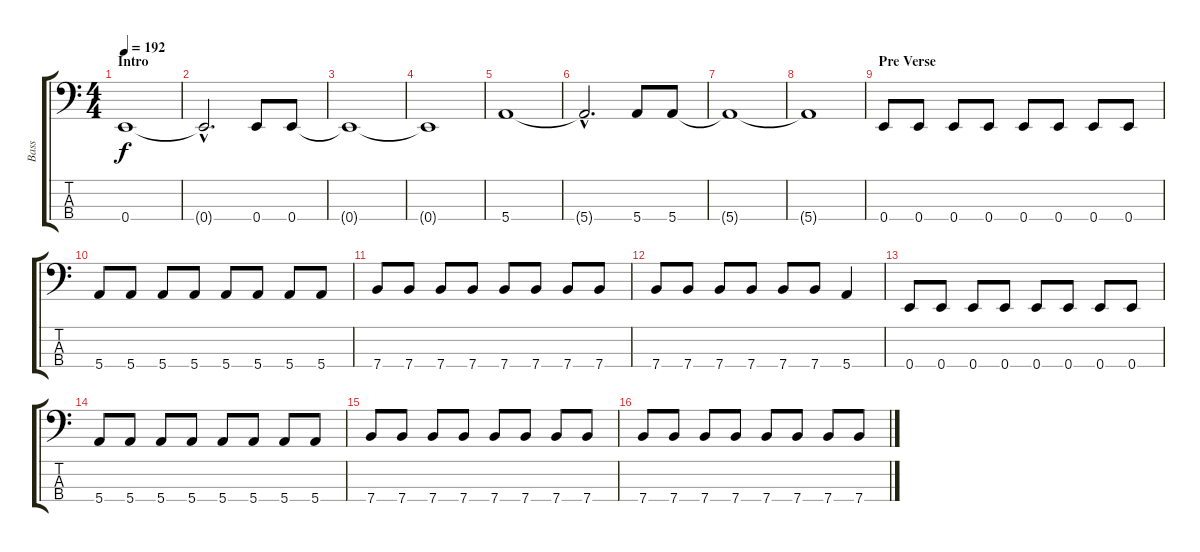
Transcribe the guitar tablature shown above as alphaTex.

\track ("Bass" "Bass") {instrument slapbass2}
\staff {score tabs}
\tuning (G2 D2 A1 E1) {hide}
\ts (4 4)
\section ("" "Intro")
\tempo 192
\clef f4
\ks c
0.4.1{dy f instrument slapbass2} |
0.4{hac t}.2{d} 0.4.8 0.4.8 |
0.4{t}.1 |
0.4{t}.1 |
5.4.1 |
5.4{hac t}.2{d} 5.4.8 5.4.8 |
5.4{t}.1 |
5.4{t}.1 |
\section ("" "Pre Verse")
0.4.8 0.4.8 0.4.8 0.4.8 0.4.8 0.4.8 0.4.8 0.4.8 |
5.4.8 5.4.8 5.4.8 5.4.8 5.4.8 5.4.8 5.4.8 5.4.8 |
7.4.8 7.4.8 7.4.8 7.4.8 7.4.8 7.4.8 7.4.8 7.4.8 |
7.4.8 7.4.8 7.4.8 7.4.8 7.4.8 7.4.8 5.4.4 |
0.4.8 0.4.8 0.4.8 0.4.8 0.4.8 0.4.8 0.4.8 0.4.8 |
5.4.8 5.4.8 5.4.8 5.4.8 5.4.8 5.4.8 5.4.8 5.4.8 |
7.4.8 7.4.8 7.4.8 7.4.8 7.4.8 7.4.8 7.4.8 7.4.8 |
7.4.8 7.4.8 7.4.8 7.4.8 7.4.8 7.4.8 7.4.8 7.4.8
